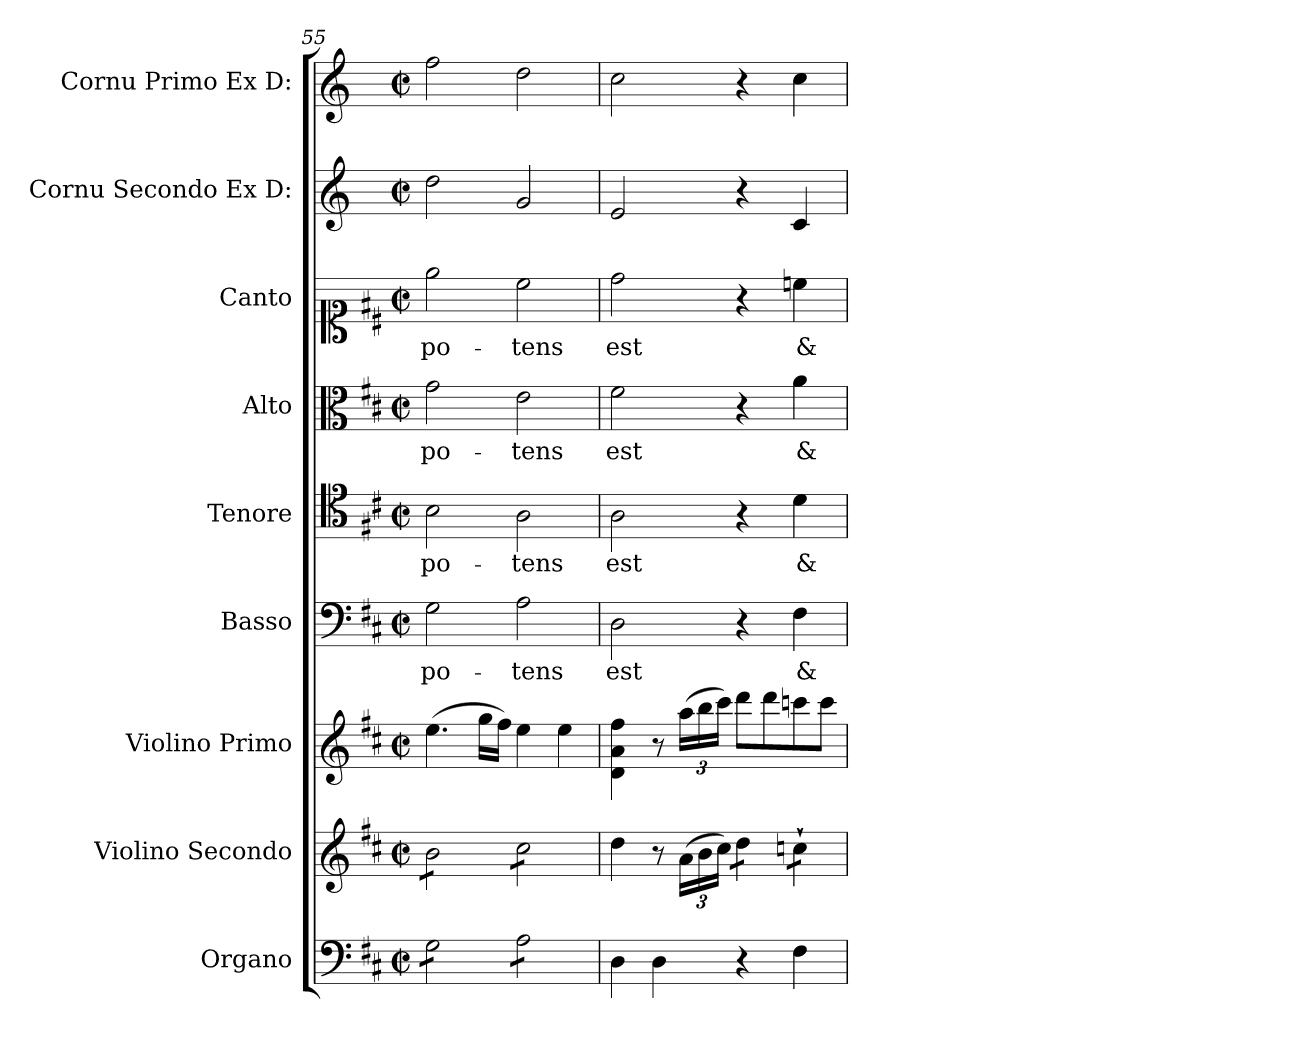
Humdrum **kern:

**kern	**kern	**kern	**kern	**text	**kern	**text	**kern	**text	**kern	**text	**kern	**kern
*part9	*part8	*part7	*part6	*part6	*part5	*part5	*part4	*part4	*part3	*part3	*part2	*part1
*staff9	*staff8	*staff7	*staff6	*staff6	*staff5	*staff5	*staff4	*staff4	*staff3	*staff3	*staff2	*staff1
*I"Organo	*I"Violino Secondo	*I"Violino Primo	*I"Basso	*	*I"Tenore	*	*I"Alto	*	*I"Canto	*	*I"Cornu Secondo Ex D:	*I"Cornu Primo Ex D:
*	*I'vl 2	*I'vl 1	*I'B	*	*I'T	*	*I'A	*	*	*	*I'cor 2	*I'cor 1
*clefF4	*clefG2	*clefG2	*clefF4	*	*clefC4	*	*clefC3	*	*clefC1	*	*clefG2	*clefG2
*	*	*	*	*	*	*	*	*	*	*	*ITrd-1c-2	*ITrd-1c-2
*k[f#c#]	*k[f#c#]	*k[f#c#]	*k[f#c#]	*	*k[f#c#]	*	*k[f#c#]	*	*k[f#c#]	*	*k[f#c#]	*k[f#c#]
*M2/2	*M2/2	*M2/2	*M2/2	*	*M2/2	*	*M2/2	*	*M2/2	*	*M2/2	*M2/2
*met(c|)	*met(c|)	*met(c|)	*met(c|)	*	*met(c|)	*	*met(c|)	*	*met(c|)	*	*met(c|)	*met(c|)
=55	=55	=55	=55	=55	=55	=55	=55	=55	=55	=55	=55	=55
*tremolo	*	*	*	*	*	*	*	*	*	*	*	*
*	*tremolo	*	*	*	*	*	*	*	*	*	*	*
8G\L	8b\L	(4.ee\	2G\	po-	2B\	po-	2g\	po-	2ee\	po-	2ee\	2gg\
8G\	8b\	.	.	.	.	.	.	.	.	.	.	.
8G\	8b\	.	.	.	.	.	.	.	.	.	.	.
8G\J	8b\J	16gg\LL	.	.	.	.	.	.	.	.	.	.
.	.	16ff#\JJ)	.	.	.	.	.	.	.	.	.	.
8A\L	8cc#\L	4ee\	2A\	-tens	2A\	-tens	2e\	-tens	2cc#\	-tens	2a/	2ee\
8A\	8cc#\	.	.	.	.	.	.	.	.	.	.	.
8A\	8cc#\	4ee\	.	.	.	.	.	.	.	.	.	.
8A\J	8cc#\J	.	.	.	.	.	.	.	.	.	.	.
*	*Xtremolo	*	*	*	*	*	*	*	*	*	*	*
*Xtremolo	*	*	*	*	*	*	*	*	*	*	*	*
=56	=56	=56	=56	=56	=56	=56	=56	=56	=56	=56	=56	=56
4D\	4dd\	4d\ 4a\ 4ff#\	2D\	est	2A\	est	2f#\	est	2dd\	est	2f#/	2dd\
4D\	8r	8r	.	.	.	.	.	.	.	.	.	.
.	(24a\LL	(24aa\LL	.	.	.	.	.	.	.	.	.	.
.	24b\	24bb\	.	.	.	.	.	.	.	.	.	.
.	24cc#\JJ)	24ccc#\JJ)	.	.	.	.	.	.	.	.	.	.
*	*tremolo	*	*	*	*	*	*	*	*	*	*	*
4r	8dd\L	8ddd\L	4r	.	4r	.	4r	.	4r	.	4r	4r
.	8dd\J	8ddd\	.	.	.	.	.	.	.	.	.	.
4F#\	8ccn`\L	8cccn\	4F#\	&	4d\	&	4a\	&	4ccn\	&	4d/	4dd\
.	8ccn`\J	8ccc\J	.	.	.	.	.	.	.	.	.	.
*	*Xtremolo	*	*	*	*	*	*	*	*	*	*	*
=	=	=	=	=	=	=	=	=	=	=	=	=
*-	*-	*-	*-	*-	*-	*-	*-	*-	*-	*-	*-	*-
